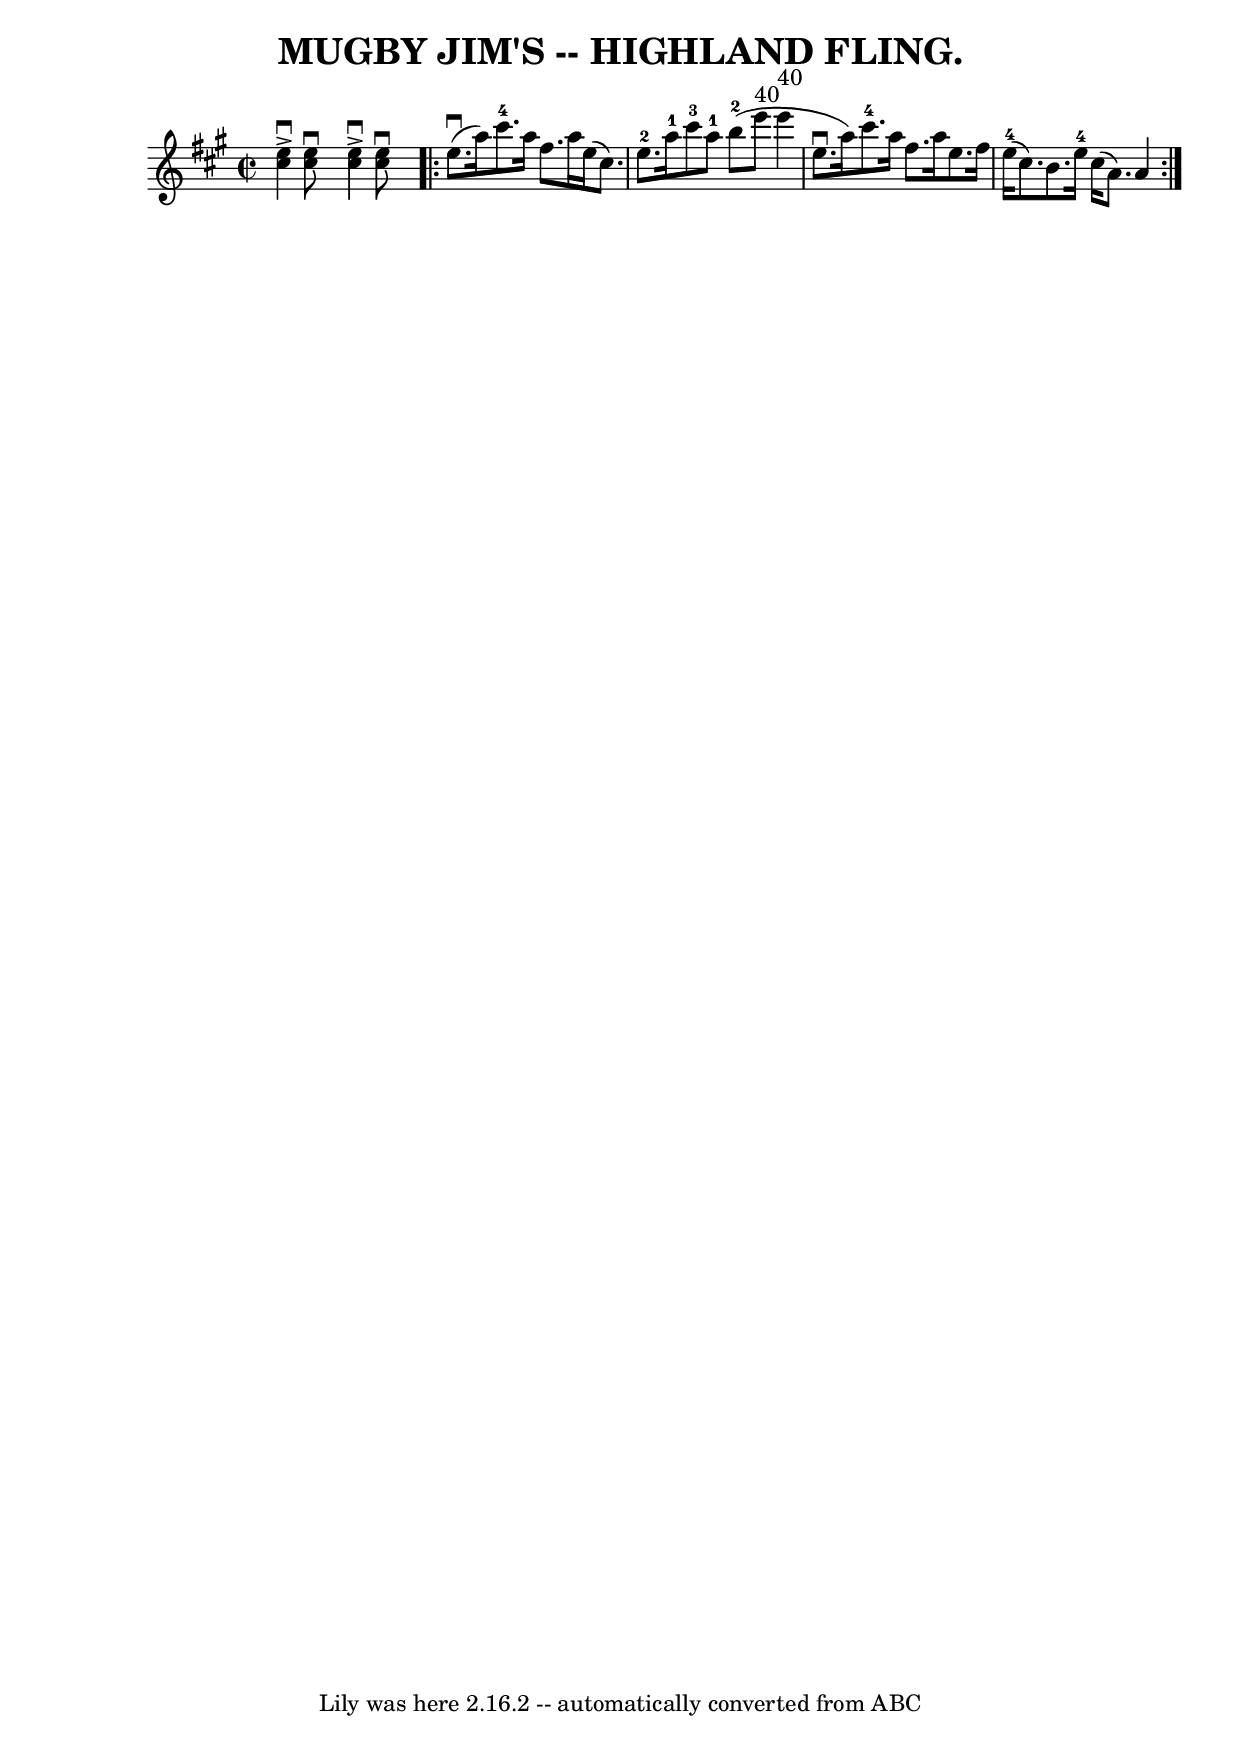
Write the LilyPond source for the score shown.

\version "2.16.2"
\include "Mammoth.ily"
\header {
  %% book = "Ryan's Mammoth Collection of Fiddle Tunes"
  crossRefNumber = "1"
  footnotes = ""
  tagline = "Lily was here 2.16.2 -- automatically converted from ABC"
  title = "MUGBY JIM'S -- HIGHLAND FLING."

}
voicedefault =  {


  \override Staff.TimeSignature #'style = #'C
  \time 2/2 
  \key a \major
   << cis''4^\accent^\downbow e''4   >> <<   
    cis''8^\downbow e''4   >>     << cis''4^\accent^\downbow e''4   >> <<   
      cis''8^\downbow e''4   >>     
  \repeat volta 2 {
    e''8. (^\downbow a''16 
    ) cis'''8.-4 a''16 fis''8. a''16 e''16 (cis''8.)   
    |
    e''8.-2 a''16-1 cis'''8-3 a''8-1 b''8-2(
    e'''8^"40" e'''4^"40"   |
    e''8. (^\downbow a''16)   
    cis'''8.-4 a''16 fis''8. a''16 e''8. fis''16    |
    
    e''16-4(cis''8.) b'8. e''16-4 cis''16 (a'8.) a'4    

  }   

}

\score{
  <<

    \context Staff="default"
    {
      \voicedefault 
      
    }

  >>
  \layout {
    
  }
  \midi {
  }

}
